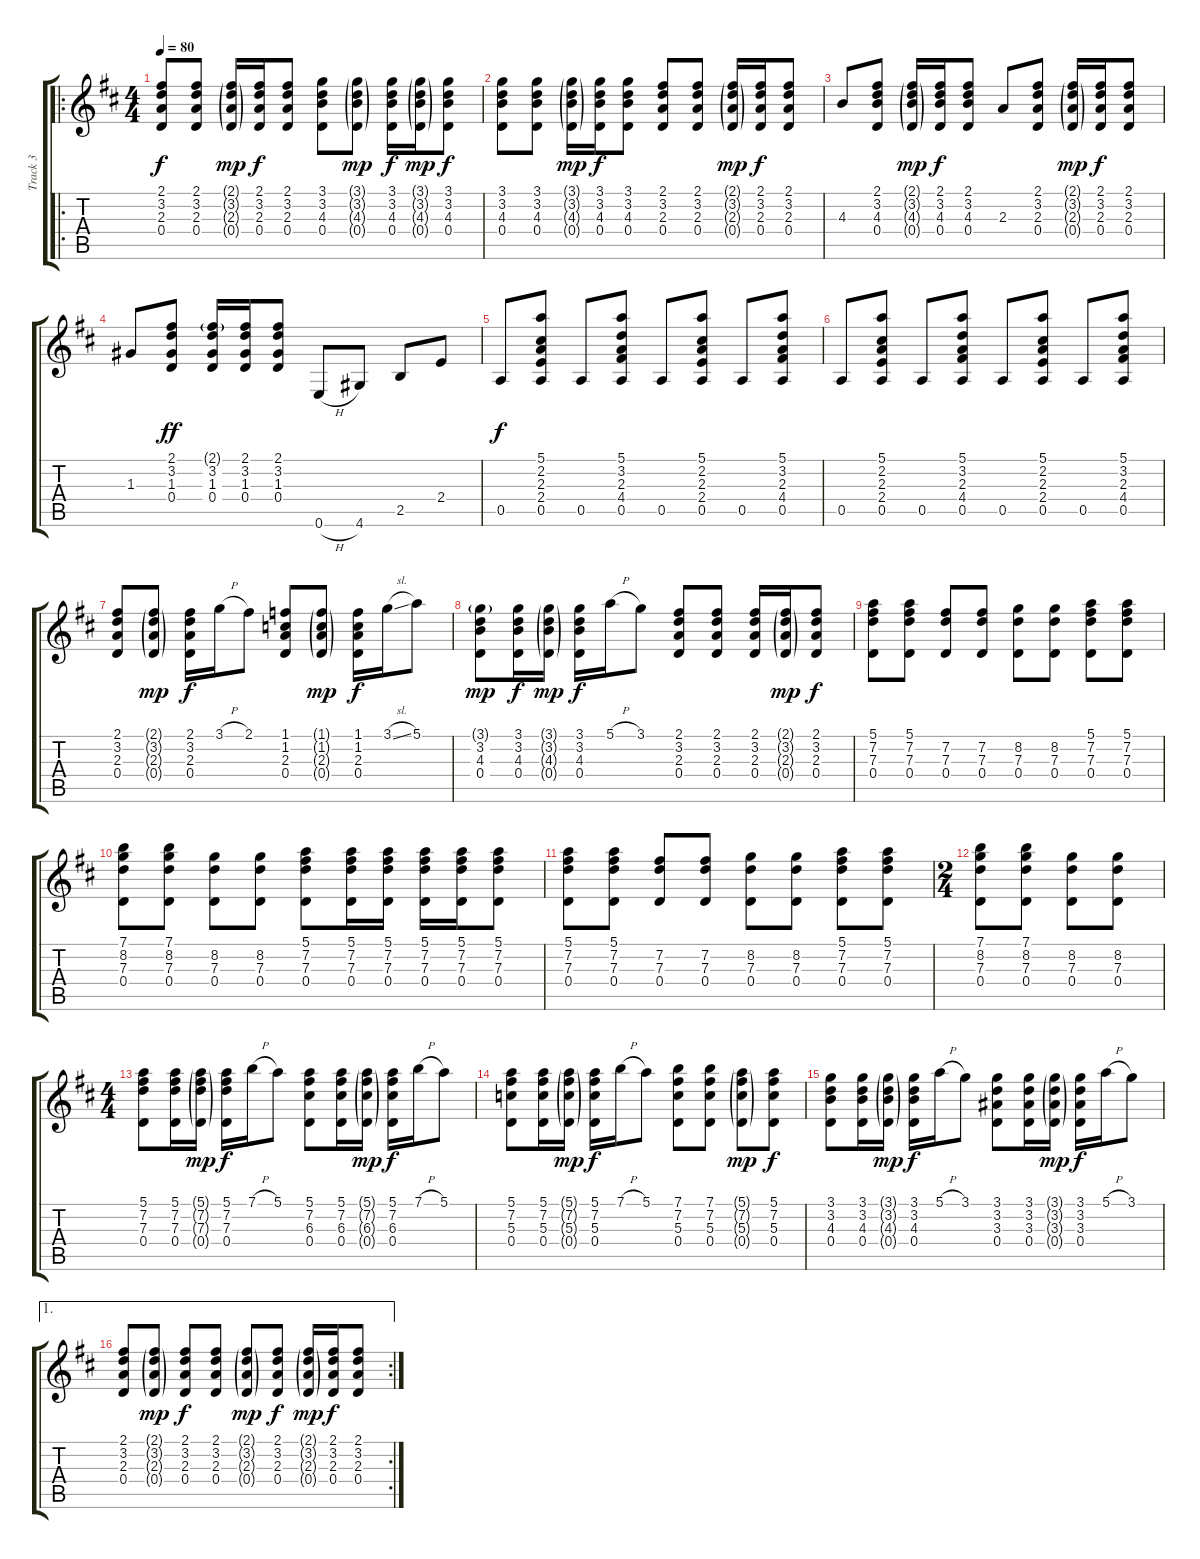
\track ("Track 3" "Track 3") {instrument acousticguitarsteel}
\staff {score tabs}
\tuning (E4 B3 G3 D3 A2 E2) {hide}
\ro
\ts (4 4)
\tempo 80
\clef g2
\ks d
(2.1 3.2 2.3 0.4).8{dy f} (2.1 3.2 2.3 0.4).8 (2.1{g} 3.2{g} 2.3{g} 0.4{g}).16{dy mp} (2.1 3.2 2.3 0.4).16{dy f} (2.1 3.2 2.3 0.4).8 (3.1 3.2 4.3 0.4).8 (3.1{g} 3.2{g} 4.3{g} 0.4{g}).8{dy mp} (3.1 3.2 4.3 0.4).16{dy f} (3.1{g} 3.2{g} 4.3{g} 0.4{g}).16{dy mp} (3.1 3.2 4.3 0.4).8{dy f} |
(3.1 3.2 4.3 0.4).8 (3.1 3.2 4.3 0.4).8 (3.1{g} 3.2{g} 4.3{g} 0.4{g}).16{dy mp} (3.1 3.2 4.3 0.4).16{dy f} (3.1 3.2 4.3 0.4).8 (2.1 3.2 2.3 0.4).8 (2.1 3.2 2.3 0.4).8 (2.1{g} 3.2{g} 2.3{g} 0.4{g}).16{dy mp} (2.1 3.2 2.3 0.4).16{dy f} (2.1 3.2 2.3 0.4).8 |
4.3.8 (2.1 3.2 4.3 0.4).8 (2.1{g} 3.2{g} 4.3{g} 0.4{g}).16{dy mp} (2.1 3.2 4.3 0.4).16{dy f} (2.1 3.2 4.3 0.4).8 2.3.8 (2.1 3.2 2.3 0.4).8 (2.1{g} 3.2{g} 2.3{g} 0.4{g}).16{dy mp} (2.1 3.2 2.3 0.4).16{dy f} (2.1 3.2 2.3 0.4).8 |
1.3.8 (2.1 3.2 1.3 0.4).8{dy ff} (2.1{g} 3.2 1.3 0.4).16 (2.1 3.2 1.3 0.4).16 (2.1 3.2 1.3 0.4).8 0.6{h}.8 4.6.8 2.5.8 2.4.8 |
0.5.8{dy f} (5.1 2.2 2.3 2.4 0.5).8 0.5.8 (5.1 3.2 2.3 4.4 0.5).8 0.5.8 (5.1 2.2 2.3 2.4 0.5).8 0.5.8 (5.1 3.2 2.3 4.4 0.5).8 |
0.5.8 (5.1 2.2 2.3 2.4 0.5).8 0.5.8 (5.1 3.2 2.3 4.4 0.5).8 0.5.8 (5.1 2.2 2.3 2.4 0.5).8 0.5.8 (5.1 3.2 2.3 4.4 0.5).8 |
(2.1 3.2 2.3 0.4).8 (2.1{g} 3.2{g} 2.3{g} 0.4{g}).8{dy mp} (2.1 3.2 2.3 0.4).16{dy f} 3.1{h}.16 2.1.8 (1.1 1.2 2.3 0.4).8 (1.1{g} 1.2{g} 2.3{g} 0.4{g}).8{dy mp} (1.1 1.2 2.3 0.4).16{dy f} 3.1{sl}.16 5.1.8 |
(3.1{g} 3.2 4.3 0.4).8{dy mp} (3.1 3.2 4.3 0.4).16{dy f} (3.1{g} 3.2{g} 4.3{g} 0.4{g}).16{dy mp} (3.1 3.2 4.3 0.4).16{dy f} 5.1{h}.16 3.1.8 (2.1 3.2 2.3 0.4).8 (2.1 3.2 2.3 0.4).8 (2.1 3.2 2.3 0.4).16 (2.1{g} 3.2{g} 2.3{g} 0.4{g}).16{dy mp} (2.1 3.2 2.3 0.4).8{dy f} |
(5.1 7.2 7.3 0.4).8 (5.1 7.2 7.3 0.4).8 (7.2 7.3 0.4).8 (7.2 7.3 0.4).8 (8.2 7.3 0.4).8 (8.2 7.3 0.4).8 (5.1 7.2 7.3 0.4).8 (5.1 7.2 7.3 0.4).8 |
(7.1 8.2 7.3 0.4).8 (7.1 8.2 7.3 0.4).8 (8.2 7.3 0.4).8 (8.2 7.3 0.4).8 (5.1 7.2 7.3 0.4).8 (5.1 7.2 7.3 0.4).16 (5.1 7.2 7.3 0.4).16 (5.1 7.2 7.3 0.4).16 (5.1 7.2 7.3 0.4).16 (5.1 7.2 7.3 0.4).8 |
(5.1 7.2 7.3 0.4).8 (5.1 7.2 7.3 0.4).8 (7.2 7.3 0.4).8 (7.2 7.3 0.4).8 (8.2 7.3 0.4).8 (8.2 7.3 0.4).8 (5.1 7.2 7.3 0.4).8 (5.1 7.2 7.3 0.4).8 |
\ts (2 4)
(7.1 8.2 7.3 0.4).8 (7.1 8.2 7.3 0.4).8 (8.2 7.3 0.4).8 (8.2 7.3 0.4).8 |
\ts (4 4)
(5.1 7.2 7.3 0.4).8 (5.1 7.2 7.3 0.4).16 (5.1{g} 7.2{g} 7.3{g} 0.4{g}).16{dy mp} (5.1 7.2 7.3 0.4).16{dy f} 7.1{h}.16 5.1.8 (5.1 7.2 6.3 0.4).8 (5.1 7.2 6.3 0.4).16 (5.1{g} 7.2{g} 6.3{g} 0.4{g}).16{dy mp} (5.1 7.2 6.3 0.4).16{dy f} 7.1{h}.16 5.1.8 |
(5.1 7.2 5.3 0.4).8 (5.1 7.2 5.3 0.4).16 (5.1{g} 7.2{g} 5.3{g} 0.4{g}).16{dy mp} (5.1 7.2 5.3 0.4).16{dy f} 7.1{h}.16 5.1.8 (7.1 7.2 5.3 0.4).8 (7.1 7.2 5.3 0.4).8 (5.1{g} 7.2{g} 5.3{g} 0.4{g}).8{dy mp} (5.1 7.2 5.3 0.4).8{dy f} |
(3.1 3.2 4.3 0.4).8 (3.1 3.2 4.3 0.4).16 (3.1{g} 3.2{g} 4.3{g} 0.4{g}).16{dy mp} (3.1 3.2 4.3 0.4).16{dy f} 5.1{h}.16 3.1.8 (3.1 3.2 3.3 0.4).8 (3.1 3.2 3.3 0.4).16 (3.1{g} 3.2{g} 3.3{g} 0.4{g}).16{dy mp} (3.1 3.2 3.3 0.4).16{dy f} 5.1{h}.16 3.1.8 |
\ae 1
\rc 2
(2.1 3.2 2.3 0.4).8 (2.1{g} 3.2{g} 2.3{g} 0.4{g}).8{dy mp} (2.1 3.2 2.3 0.4).8{dy f} (2.1 3.2 2.3 0.4).8 (2.1{g} 3.2{g} 2.3{g} 0.4{g}).8{dy mp} (2.1 3.2 2.3 0.4).8{dy f} (2.1{g} 3.2{g} 2.3{g} 0.4{g}).16{dy mp} (2.1 3.2 2.3 0.4).16{dy f} (2.1 3.2 2.3 0.4).8
